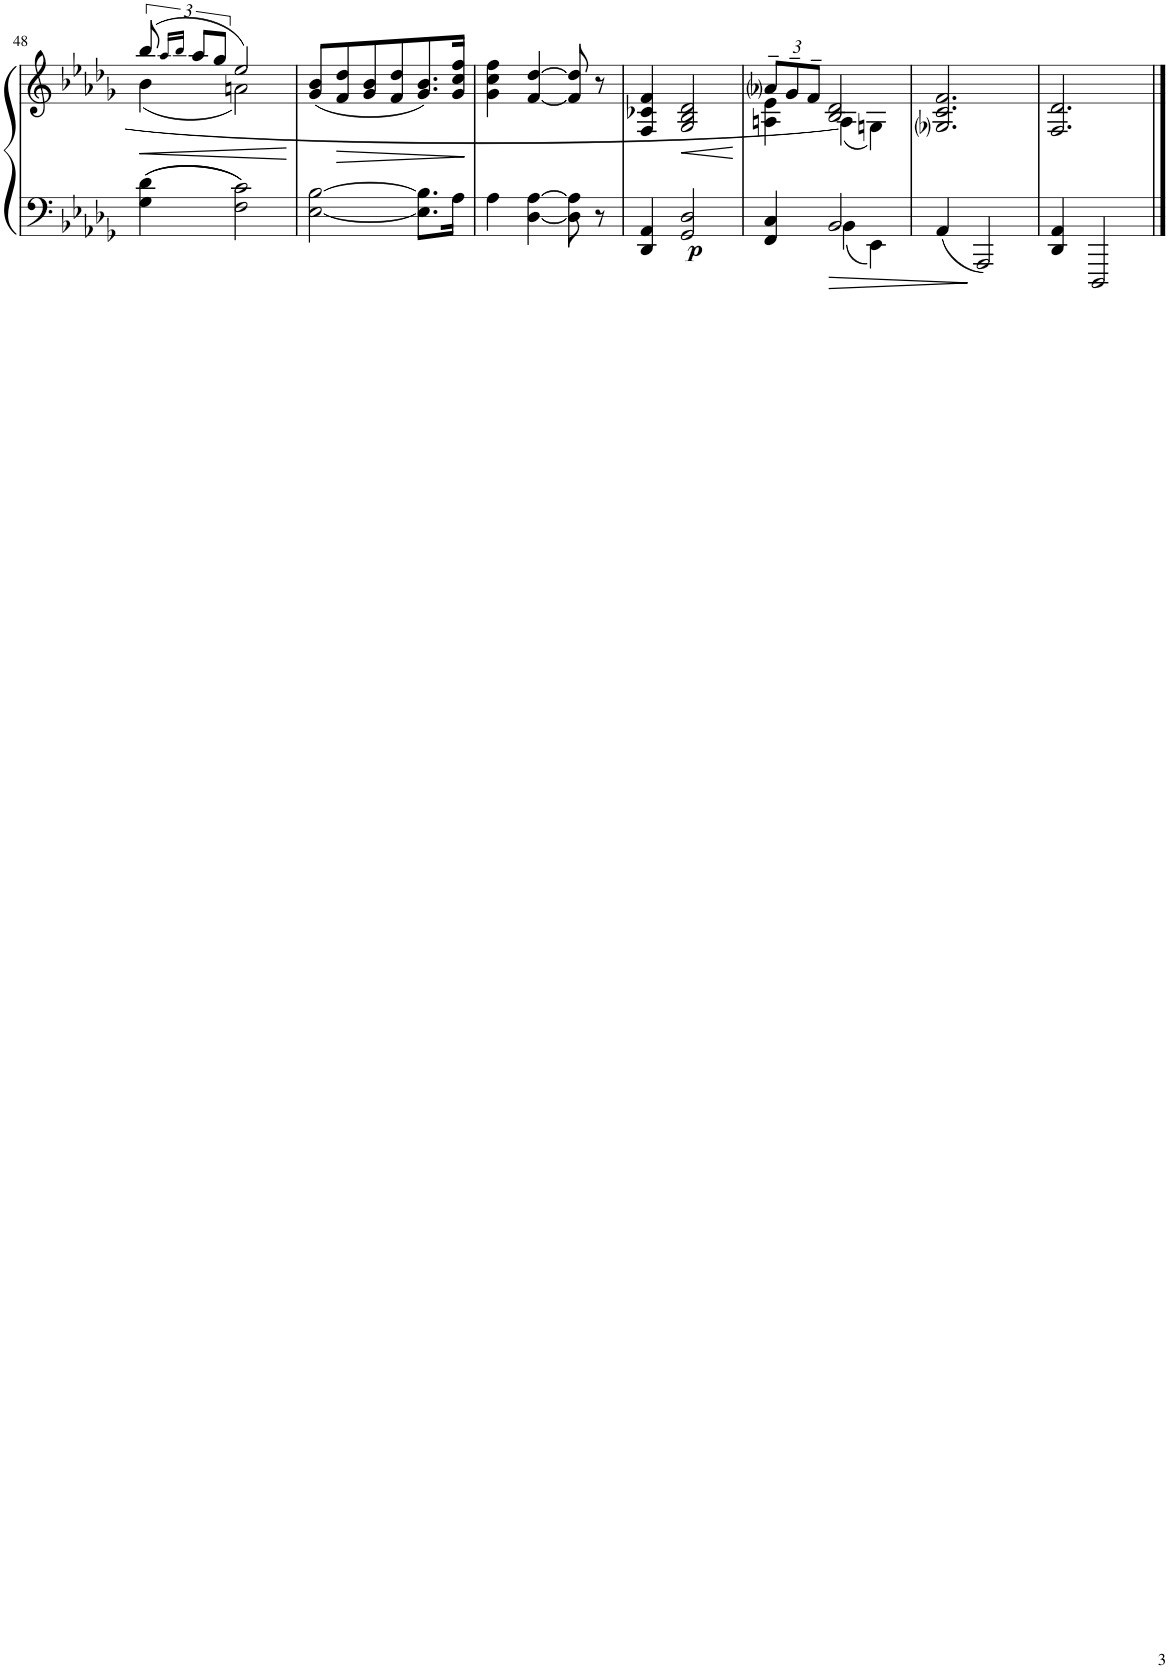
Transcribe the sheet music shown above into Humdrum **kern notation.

**kern	**kern	**dynam
*part1	*part1	*part1
*staff2	*staff1	*staff1/2
*I"Midi_1	*	*
!!LO:PB:g=z
*clefF4	*clefG2	*
*k[b-e-a-d-g-]	*k[b-e-a-d-g-]	*
*D-:	*D-:	*
*M3/4	*M3/4	*
=48	=48	=48
!	!	!LO:HP:b
*	*^	*
4G-\ 4d-\	(12bb-/	(4b-\	<
.	16qaa-/LL	.	.
.	16qbb-/JJ	.	.
.	12aa-/L	.	.
.	12gg-/J	.	.
2F\ 2c\	2ee-/)	2an\)	.
*	*v	*v	*
.	.	[
=49	=49	=49
[2E-\ [2B-\	(8g-/ 8b-/L	.
!	!	!LO:HP:b
.	8f/ 8dd-/	>
.	8g-/ 8b-/	.
.	8f/ 8dd-/	.
8.E-\] 8.B-\]L	8.g-/ 8.b-/)	.
16A-\Jk	16g-/ 16cc/ 16ff/Jk	.
.	.	]
=50	=50	=50
4A-\	4g-\ 4cc\ 4ff\	.
[4D-\ [4A-\	[4f/ [4dd-/	.
8D-\] 8A-\]	8f/] 8dd-/]	.
8r	8r	.
=51	=51	=51
4DD-/ 4AA-/	4F/ 4c-X/ 4f/	.
!	!	!LO:HP:b
!	!	!LO:DY:n=1:b=2
2GG-/ 2D-/	2G-/ 2B-/ 2d-/	< p
.	.	[
=52	=52	=52
*^	*	*
*	*	*Xbrackettup	*
*	*	*^	*
4FF/ 4C/	4ryy	12a-i~/L	4An\ 4e-\	.
.	.	12g-~/	.	.
.	.	12f~/J	.	.
2BB-/	4BB-\	2B-/ 2d-/	(4A-\]	.
.	4EE-\	.	4Gn\)	.
*v	*v	*	*	*
*	*v	*v	*
=53	=53	=53
4AA-/	2.G-i/ 2.c/ 2.f/	.
2AAA-/	.	.
=54	=54	=54
4DD-/ 4AA-/	2.F/ 2.d-/	.
2DDD-/	.	.
==	==	==
*-	*-	*-
